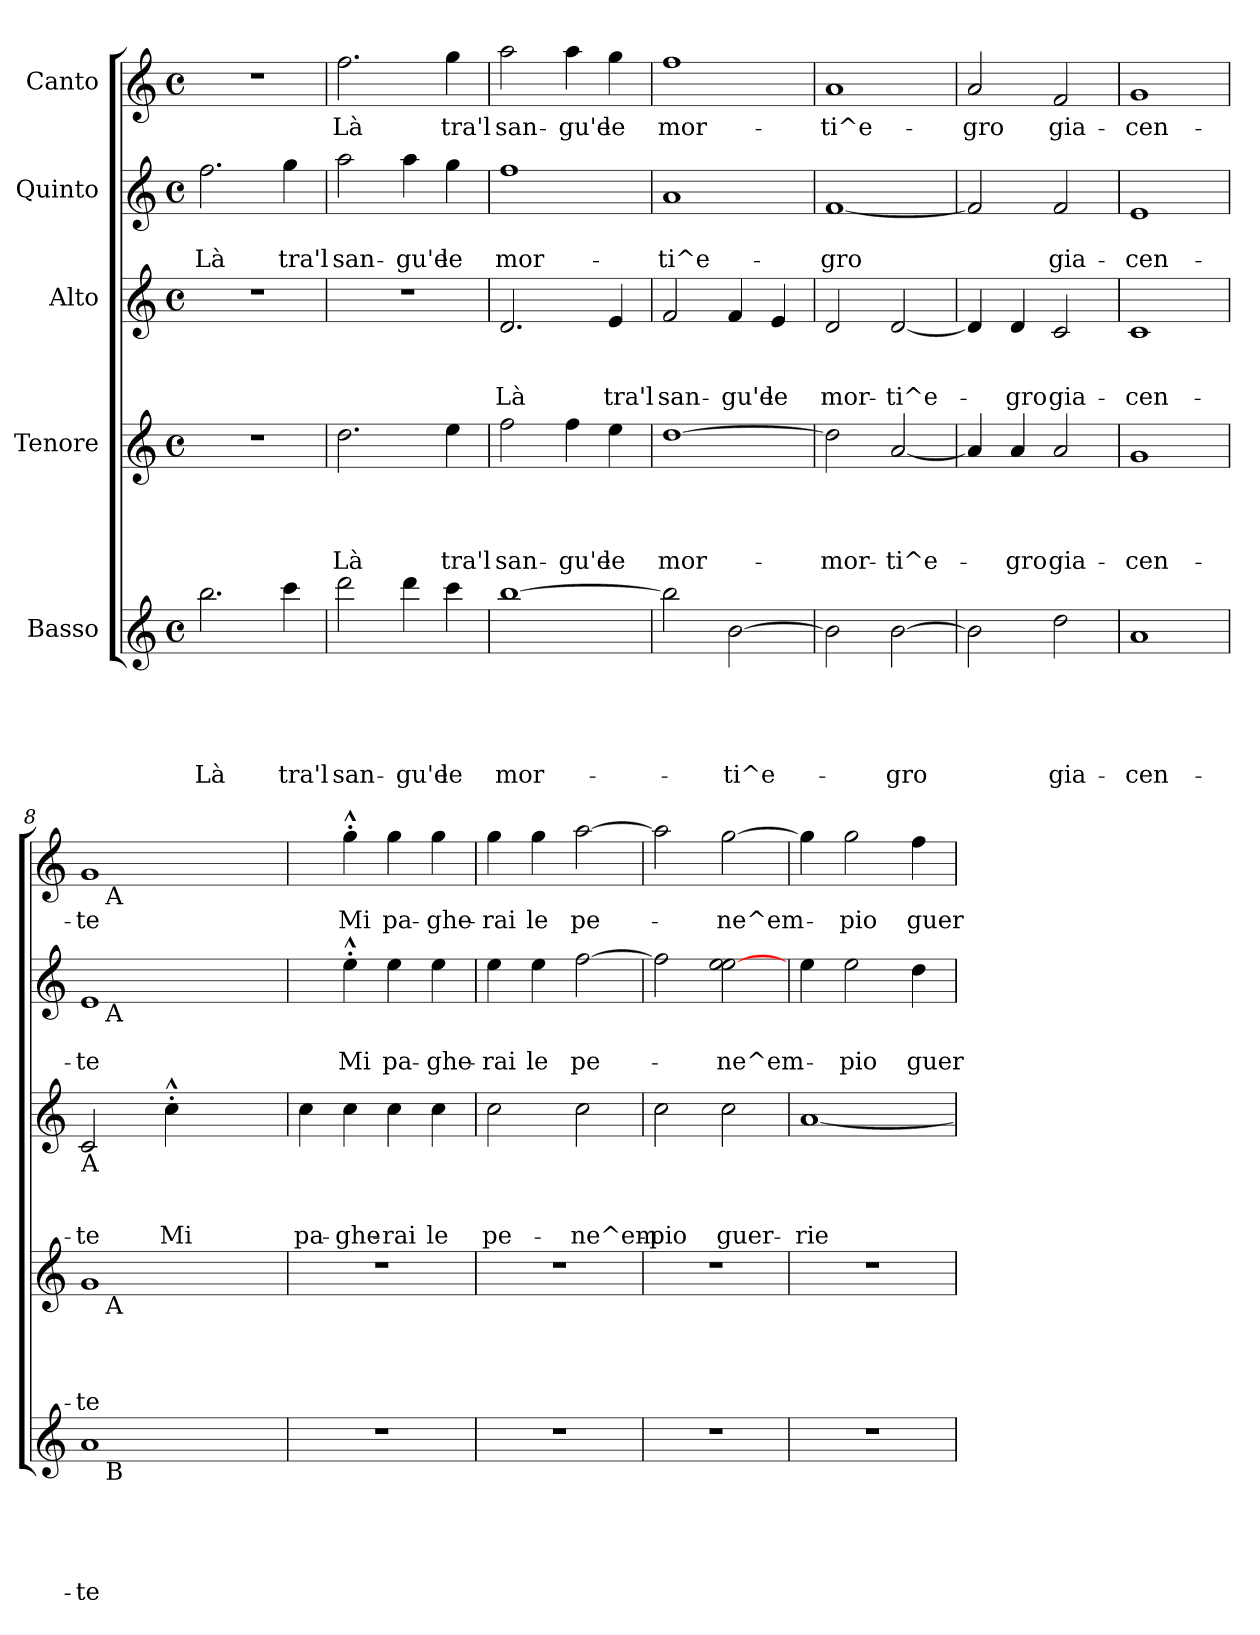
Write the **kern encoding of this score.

**kern	**text	**text	**text	**text	**text	**kern	**text	**text	**text	**text	**kern	**text	**text	**text	**kern	**text	**text	**kern	**text
*part5	*part5	*part5	*part5	*part5	*part5	*part4	*part4	*part4	*part4	*part4	*part3	*part3	*part3	*part3	*part2	*part2	*part2	*part1	*part1
*staff5	*staff5	*staff5	*staff5	*staff5	*staff5	*staff4	*staff4	*staff4	*staff4	*staff4	*staff3	*staff3	*staff3	*staff3	*staff2	*staff2	*staff2	*staff1	*staff1
*I"Basso	*	*	*	*	*	*I"Tenore	*	*	*	*	*I"Alto	*	*	*	*I"Quinto	*	*	*I"Canto	*
*clefG2	*	*	*	*	*	*clefG2	*	*	*	*	*clefG2	*	*	*	*clefG2	*	*	*clefG2	*
*k[]	*	*	*	*	*	*k[]	*	*	*	*	*k[]	*	*	*	*k[]	*	*	*k[]	*
*C:	*	*	*	*	*	*C:	*	*	*	*	*C:	*	*	*	*C:	*	*	*C:	*
*M4/4	*	*	*	*	*	*M4/4	*	*	*	*	*M4/4	*	*	*	*M4/4	*	*	*M4/4	*
*met(c)	*	*	*	*	*	*met(c)	*	*	*	*	*met(c)	*	*	*	*met(c)	*	*	*met(c)	*
=1	=1	=1	=1	=1	=1	=1	=1	=1	=1	=1	=1	=1	=1	=1	=1	=1	=1	=1	=1
!	!	!	!	!	!LO:LY:b	!	!	!	!	!	!	!	!	!	!	!	!LO:LY:b	!	!
2.bb\	.	.	.	.	Là	1r	.	.	.	.	1r	.	.	.	2.ff\	.	Là	1r	.
!	!	!	!	!	!LO:LY:b	!	!	!	!	!	!	!	!	!	!	!	!LO:LY:b	!	!
4ccc\	.	.	.	.	tra'l	.	.	.	.	.	.	.	.	.	4gg\	.	tra'l	.	.
=2	=2	=2	=2	=2	=2	=2	=2	=2	=2	=2	=2	=2	=2	=2	=2	=2	=2	=2	=2
!	!	!	!	!	!LO:LY:b	!	!	!	!	!LO:LY:b	!	!	!	!	!	!	!LO:LY:b	!	!LO:LY:b
2ddd\	.	.	.	.	san-	2.dd\	.	.	.	Là	1r	.	.	.	2aa\	.	san-	2.ff\	Là
!	!	!	!	!	!LO:LY:b	!	!	!	!	!	!	!	!	!	!	!	!LO:LY:b	!	!
4ddd\	.	.	.	.	-gu'e	.	.	.	.	.	.	.	.	.	4aa\	.	-gu'e	.	.
!	!	!	!	!	!LO:LY:b	!	!	!	!	!LO:LY:b	!	!	!	!	!	!	!LO:LY:b	!	!LO:LY:b
4ccc\	.	.	.	.	le	4ee\	.	.	.	tra'l	.	.	.	.	4gg\	.	le	4gg\	tra'l
=3	=3	=3	=3	=3	=3	=3	=3	=3	=3	=3	=3	=3	=3	=3	=3	=3	=3	=3	=3
!	!	!	!	!	!LO:LY:b	!	!	!	!	!LO:LY:b	!	!	!	!LO:LY:b	!	!	!LO:LY:b	!	!LO:LY:b
[>1bb	.	.	.	.	mor-	2ff\	.	.	.	san-	2.d/	.	.	Là	1ff	.	mor-	2aa\	san-
!	!	!	!	!	!	!	!	!	!	!LO:LY:b	!	!	!	!	!	!	!	!	!LO:LY:b
.	.	.	.	.	.	4ff\	.	.	.	-gu'e	.	.	.	.	.	.	.	4aa\	-gu'e
!	!	!	!	!	!	!	!	!	!	!LO:LY:b	!	!	!	!LO:LY:b	!	!	!	!	!LO:LY:b
.	.	.	.	.	.	4ee\	.	.	.	le	4e/	.	.	tra'l	.	.	.	4gg\	le
=4	=4	=4	=4	=4	=4	=4	=4	=4	=4	=4	=4	=4	=4	=4	=4	=4	=4	=4	=4
!	!	!	!	!	!	!	!	!	!	!LO:LY:b	!	!	!	!LO:LY:b	!	!	!LO:LY:b	!	!LO:LY:b
2bb\]	.	.	.	.	.	[>1dd	.	.	.	mor-	2f/	.	.	san-	1a	.	-ti^e-	1ff	mor-
!	!	!	!	!	!LO:LY:b	!	!	!	!	!	!	!	!	!LO:LY:b	!	!	!	!	!
[>2b\	.	.	.	.	-ti^e-	.	.	.	.	.	4f/	.	.	-gu'e	.	.	.	.	.
!	!	!	!	!	!	!	!	!	!	!	!	!	!	!LO:LY:b	!	!	!	!	!
.	.	.	.	.	.	.	.	.	.	.	4e/	.	.	le	.	.	.	.	.
=5	=5	=5	=5	=5	=5	=5	=5	=5	=5	=5	=5	=5	=5	=5	=5	=5	=5	=5	=5
!	!	!	!	!	!	!	!	!	!	!LO:LY:b	!	!	!	!LO:LY:b	!	!	!LO:LY:b	!	!LO:LY:b
2b\]	.	.	.	.	.	2dd\]	.	.	.	-mor-	2d/	.	.	mor-	[<1f	.	-gro	1a	-ti^e-
!	!	!	!	!	!LO:LY:b	!	!	!	!	!LO:LY:b	!	!	!	!LO:LY:b	!	!	!	!	!
[>2b\	.	.	.	.	-gro	[<2a/	.	.	.	-ti^e-	[<2d/	.	.	-ti^e-	.	.	.	.	.
=6	=6	=6	=6	=6	=6	=6	=6	=6	=6	=6	=6	=6	=6	=6	=6	=6	=6	=6	=6
!	!	!	!	!	!	!	!	!	!	!	!	!	!	!	!	!	!	!	!LO:LY:b
2b\]	.	.	.	.	.	4a/]	.	.	.	.	4d/]	.	.	.	2f/]	.	.	2a/	-gro
!	!	!	!	!	!	!	!	!	!	!LO:LY:b	!	!	!	!LO:LY:b	!	!	!	!	!
.	.	.	.	.	.	4a/	.	.	.	-gro	4d/	.	.	-gro	.	.	.	.	.
!	!	!	!	!	!LO:LY:b	!	!	!	!	!LO:LY:b	!	!	!	!LO:LY:b	!	!	!LO:LY:b	!	!LO:LY:b
2dd\	.	.	.	.	gia-	2a/	.	.	.	gia-	2c/	.	.	gia-	2f/	.	gia-	2f/	gia-
=7	=7	=7	=7	=7	=7	=7	=7	=7	=7	=7	=7	=7	=7	=7	=7	=7	=7	=7	=7
!	!	!	!	!	!LO:LY:b	!	!	!	!	!LO:LY:b	!	!	!	!LO:LY:b	!	!	!LO:LY:b	!	!LO:LY:b
1a	.	.	.	.	-cen-	1g	.	.	.	-cen-	1c	.	.	-cen-	1e	.	-cen-	1g	-cen-
!!LO:LB:g=z
=8	=8	=8	=8	=8	=8	=8	=8	=8	=8	=8	=8	=8	=8	=8	=8	=8	=8	=8	=8
!	!	!	!	!	!	!	!	!	!	!	!LO:TX:b:t=A	!	!	!	!	!	!	!	!
!	!	!	!	!	!LO:LY:b	!	!	!	!	!LO:LY:b	!	!	!	!LO:LY:b	!	!	!LO:LY:b	!	!LO:LY:b
*^	*	*	*	*	*	*^	*	*	*	*	*	*	*	*	*^	*	*	*^	*
1a	16.ryy	.	.	.	.	-te	1g	16.ryy	.	.	.	-te	2c/	.	.	-te	1e	16.ryy	.	-te	1g	16.ryy	-te
!	!	!	!	!	!	!	!	!	!	!	!	!	!	!	!	!	!	!	!	!	!	!LO:TX:b:t=A	!
!	!	!	!	!	!	!	!	!	!	!	!	!	!	!	!	!	!	!LO:TX:b:t=A	!	!	!	!	!
!	!	!	!	!	!	!	!	!LO:TX:b:t=A	!	!	!	!	!	!	!	!	!	!	!	!	!	!	!
!	!LO:TX:b:t=B	!	!	!	!	!	!	!	!	!	!	!	!	!	!	!	!	!	!	!	!	!	!
.	2ryy	.	.	.	.	.	.	2ryy	.	.	.	.	.	.	.	.	.	2ryy	.	.	.	2ryy	.
!	!	!	!	!	!	!	!	!	!	!	!	!	!	!	!	!LO:LY:b	!	!	!	!	!	!	!
.	.	.	.	.	.	.	.	.	.	.	.	.	4cc^^>'>\	.	.	Mi	.	.	.	.	.	.	.
.	4ryy	.	.	.	.	.	.	4ryy	.	.	.	.	.	.	.	.	.	4ryy	.	.	.	4ryy	.
.	.	.	.	.	.	.	.	.	.	.	.	.	4ryy	.	.	.	.	.	.	.	.	.	.
.	8ryy	.	.	.	.	.	.	8ryy	.	.	.	.	.	.	.	.	.	8ryy	.	.	.	8ryy	.
.	32ryy	.	.	.	.	.	.	32ryy	.	.	.	.	.	.	.	.	.	32ryy	.	.	.	32ryy	.
=9	=9	=9	=9	=9	=9	=9	=9	=9	=9	=9	=9	=9	=9	=9	=9	=9	=9	=9	=9	=9	=9	=9	=9
!	!	!	!	!	!	!	!	!	!	!	!	!	!	!	!	!LO:LY:b	!	!	!	!	!	!	!
*v	*v	*	*	*	*	*	*	*	*	*	*	*	*	*	*	*	*v	*v	*	*	*v	*v	*
*	*	*	*	*	*	*v	*v	*	*	*	*	*	*	*	*	*	*	*	*	*
1r	.	.	.	.	.	1r	.	.	.	.	4cc\	.	.	pa-	4ryy	.	.	4ryy	.
!	!	!	!	!	!	!	!	!	!	!	!	!	!	!LO:LY:b	!	!	!LO:LY:b	!	!LO:LY:b
.	.	.	.	.	.	.	.	.	.	.	4cc\	.	.	-ghe-	4ee^^>'>\	.	Mi	4gg^^>'>\	Mi
!	!	!	!	!	!	!	!	!	!	!	!	!	!	!LO:LY:b	!	!	!LO:LY:b	!	!LO:LY:b
.	.	.	.	.	.	.	.	.	.	.	4cc\	.	.	-rai	4ee\	.	pa-	4gg\	pa-
!	!	!	!	!	!	!	!	!	!	!	!	!	!	!LO:LY:b	!	!	!LO:LY:b	!	!LO:LY:b
.	.	.	.	.	.	.	.	.	.	.	4cc\	.	.	le	4ee\	.	-ghe-	4gg\	-ghe-
=10	=10	=10	=10	=10	=10	=10	=10	=10	=10	=10	=10	=10	=10	=10	=10	=10	=10	=10	=10
!	!	!	!	!	!	!	!	!	!	!	!	!	!	!LO:LY:b	!	!	!LO:LY:b	!	!LO:LY:b
1r	.	.	.	.	.	1r	.	.	.	.	2cc\	.	.	pe-	4ee\	.	-rai	4gg\	-rai
!	!	!	!	!	!	!	!	!	!	!	!	!	!	!	!	!	!LO:LY:b	!	!LO:LY:b
.	.	.	.	.	.	.	.	.	.	.	.	.	.	.	4ee\	.	le	4gg\	le
!	!	!	!	!	!	!	!	!	!	!	!	!	!	!LO:LY:b	!	!	!LO:LY:b	!	!LO:LY:b
.	.	.	.	.	.	.	.	.	.	.	2cc\	.	.	-ne^em-	[>2ff\	.	pe-	[>2aa\	pe-
=11	=11	=11	=11	=11	=11	=11	=11	=11	=11	=11	=11	=11	=11	=11	=11	=11	=11	=11	=11
!	!	!	!	!	!	!	!	!	!	!	!	!	!	!LO:LY:b	!	!	!	!	!
1r	.	.	.	.	.	1r	.	.	.	.	2cc\	.	.	-pio	2ff\]	.	.	2aa\]	.
!	!	!	!	!	!	!	!	!	!	!	!	!	!	!LO:LY:b	!	!	!LO:LY:b	!	!LO:LY:b
.	.	.	.	.	.	.	.	.	.	.	2cc\	.	.	guer-	2ee\ [>2ee\	.	-ne^em-	[>2gg\	-ne^em-
=12	=12	=12	=12	=12	=12	=12	=12	=12	=12	=12	=12	=12	=12	=12	=12	=12	=12	=12	=12
!	!	!	!	!	!	!	!	!	!	!	!	!	!	!LO:LY:b	!	!	!	!	!
1r	.	.	.	.	.	1r	.	.	.	.	[<1a	.	.	-rie-	4ee\	.	.	4gg\]	.
!	!	!	!	!	!	!	!	!	!	!	!	!	!	!	!	!	!LO:LY:b	!	!LO:LY:b
.	.	.	.	.	.	.	.	.	.	.	.	.	.	.	2ee\	.	-pio	2gg\	-pio
!	!	!	!	!	!	!	!	!	!	!	!	!	!	!	!	!	!LO:LY:b	!	!LO:LY:b
.	.	.	.	.	.	.	.	.	.	.	.	.	.	.	4dd\	.	guer-	4ff\	guer-
=	=	=	=	=	=	=	=	=	=	=	=	=	=	=	=	=	=	=	=
*-	*-	*-	*-	*-	*-	*-	*-	*-	*-	*-	*-	*-	*-	*-	*-	*-	*-	*-	*-
